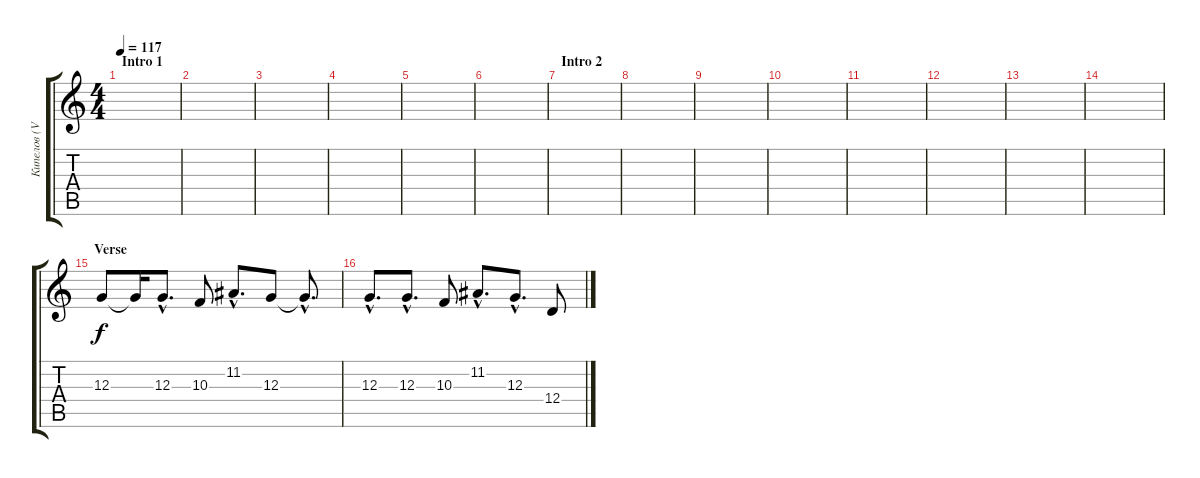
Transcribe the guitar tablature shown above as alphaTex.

\track ("Кипелов (Vocal)" "Кипелов (V") {instrument lead6voice}
\staff {score tabs}
\tuning (E4 B3 G3 D3 A2 E2) {hide}
\ts (4 4)
\section ("" "Intro 1")
\tempo 117
\clef g2
\ks c
|
|
|
|
|
|
\section ("" "Intro 2")
|
|
|
|
|
|
|
|
\section ("" "Verse")
12.3.8 12.3{t}.16 12.3{hac}.8{d} 10.3.8 11.2{hac}.8{d} 12.3.8 12.3{hac t}.8{d} |
12.3{hac}.8{d} 12.3{hac}.8{d} 10.3.8 11.2{hac}.8{d} 12.3{hac}.8{d} 12.4.8
